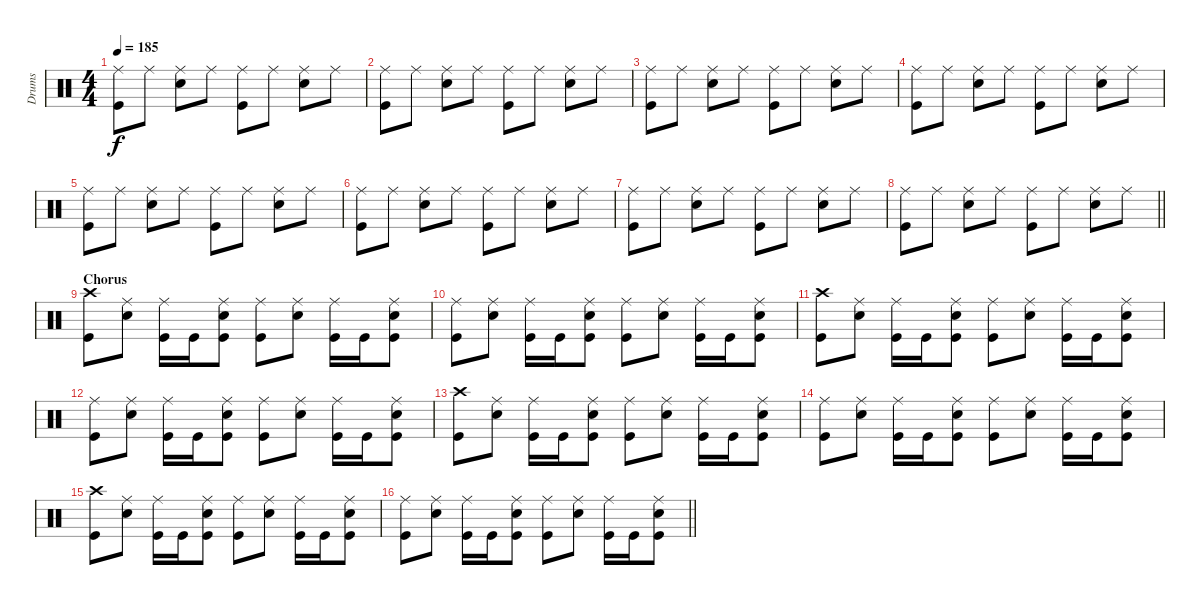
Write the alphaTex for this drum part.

\track ("Drums" "Drums") {instrument percussion}
\staff {score}
\articulation defaults
\ts (4 4)
\tempo 185
\clef neutral
\ks c
("Kick (hit)" "Ride (middle)").8{dy f} "Ride (middle)".8 ("Ride (middle)" "Snare (hit) 2").8 "Ride (middle)".8 ("Ride (middle)" "Kick (hit)").8 "Ride (middle)".8 ("Ride (middle)" "Snare (hit) 2").8 "Ride (middle)".8 |
("Ride (middle)" "Kick (hit)").8 "Ride (middle)".8 ("Ride (middle)" "Snare (hit) 2").8 "Ride (middle)".8 ("Ride (middle)" "Kick (hit)").8 "Ride (middle)".8 ("Ride (middle)" "Snare (hit) 2").8 "Ride (middle)".8 |
("Kick (hit)" "Ride (middle)").8 "Ride (middle)".8 ("Ride (middle)" "Snare (hit) 2").8 "Ride (middle)".8 ("Ride (middle)" "Kick (hit)").8 "Ride (middle)".8 ("Ride (middle)" "Snare (hit) 2").8 "Ride (middle)".8 |
("Ride (middle)" "Kick (hit)").8 "Ride (middle)".8 ("Ride (middle)" "Snare (hit) 2").8 "Ride (middle)".8 ("Ride (middle)" "Kick (hit)").8 "Ride (middle)".8 ("Ride (middle)" "Snare (hit) 2").8 "Ride (middle)".8 |
("Kick (hit)" "Ride (middle)").8 "Ride (middle)".8 ("Ride (middle)" "Snare (hit) 2").8 "Ride (middle)".8 ("Ride (middle)" "Kick (hit)").8 "Ride (middle)".8 ("Ride (middle)" "Snare (hit) 2").8 "Ride (middle)".8 |
("Ride (middle)" "Kick (hit)").8 "Ride (middle)".8 ("Ride (middle)" "Snare (hit) 2").8 "Ride (middle)".8 ("Ride (middle)" "Kick (hit)").8 "Ride (middle)".8 ("Ride (middle)" "Snare (hit) 2").8 "Ride (middle)".8 |
("Kick (hit)" "Ride (middle)").8 "Ride (middle)".8 ("Ride (middle)" "Snare (hit) 2").8 "Ride (middle)".8 ("Ride (middle)" "Kick (hit)").8 "Ride (middle)".8 ("Ride (middle)" "Snare (hit) 2").8 "Ride (middle)".8 |
\barLineRight lightlight
("Ride (middle)" "Kick (hit)").8 "Ride (middle)".8 ("Ride (middle)" "Snare (hit) 2").8 "Ride (middle)".8 ("Ride (middle)" "Kick (hit)").8 "Ride (middle)".8 ("Ride (middle)" "Snare (hit) 2").8 "Ride (middle)".8 |
\section ("" "Chorus")
("Kick (hit)" "Crash high (hit)").8 ("Snare (hit) 2" "Ride (middle)").8 ("Kick (hit)" "Ride (middle)").16 "Kick (hit)".16 ("Kick (hit)" "Ride (middle)" "Snare (hit) 2").8 ("Kick (hit)" "Ride (middle)").8 ("Snare (hit) 2" "Ride (middle)").8 ("Kick (hit)" "Ride (middle)").16 "Kick (hit)".16 ("Kick (hit)" "Ride (middle)" "Snare (hit) 2").8 |
("Kick (hit)" "Ride (middle)").8 ("Snare (hit) 2" "Ride (middle)").8 ("Kick (hit)" "Ride (middle)").16 "Kick (hit)".16 ("Kick (hit)" "Ride (middle)" "Snare (hit) 2").8 ("Kick (hit)" "Ride (middle)").8 ("Snare (hit) 2" "Ride (middle)").8 ("Kick (hit)" "Ride (middle)").16 "Kick (hit)".16 ("Kick (hit)" "Ride (middle)" "Snare (hit) 2").8 |
("Kick (hit)" "Crash high (hit)").8 ("Snare (hit) 2" "Ride (middle)").8 ("Kick (hit)" "Ride (middle)").16 "Kick (hit)".16 ("Kick (hit)" "Ride (middle)" "Snare (hit) 2").8 ("Kick (hit)" "Ride (middle)").8 ("Snare (hit) 2" "Ride (middle)").8 ("Kick (hit)" "Ride (middle)").16 "Kick (hit)".16 ("Kick (hit)" "Ride (middle)" "Snare (hit) 2").8 |
("Kick (hit)" "Ride (middle)").8 ("Snare (hit) 2" "Ride (middle)").8 ("Kick (hit)" "Ride (middle)").16 "Kick (hit)".16 ("Kick (hit)" "Ride (middle)" "Snare (hit) 2").8 ("Kick (hit)" "Ride (middle)").8 ("Snare (hit) 2" "Ride (middle)").8 ("Kick (hit)" "Ride (middle)").16 "Kick (hit)".16 ("Kick (hit)" "Ride (middle)" "Snare (hit) 2").8 |
("Kick (hit)" "Crash high (hit)").8 ("Snare (hit) 2" "Ride (middle)").8 ("Kick (hit)" "Ride (middle)").16 "Kick (hit)".16 ("Kick (hit)" "Ride (middle)" "Snare (hit) 2").8 ("Kick (hit)" "Ride (middle)").8 ("Snare (hit) 2" "Ride (middle)").8 ("Kick (hit)" "Ride (middle)").16 "Kick (hit)".16 ("Kick (hit)" "Ride (middle)" "Snare (hit) 2").8 |
("Kick (hit)" "Ride (middle)").8 ("Snare (hit) 2" "Ride (middle)").8 ("Kick (hit)" "Ride (middle)").16 "Kick (hit)".16 ("Kick (hit)" "Ride (middle)" "Snare (hit) 2").8 ("Kick (hit)" "Ride (middle)").8 ("Snare (hit) 2" "Ride (middle)").8 ("Kick (hit)" "Ride (middle)").16 "Kick (hit)".16 ("Kick (hit)" "Ride (middle)" "Snare (hit) 2").8 |
("Kick (hit)" "Crash high (hit)").8 ("Snare (hit) 2" "Ride (middle)").8 ("Kick (hit)" "Ride (middle)").16 "Kick (hit)".16 ("Kick (hit)" "Ride (middle)" "Snare (hit) 2").8 ("Kick (hit)" "Ride (middle)").8 ("Snare (hit) 2" "Ride (middle)").8 ("Kick (hit)" "Ride (middle)").16 "Kick (hit)".16 ("Kick (hit)" "Ride (middle)" "Snare (hit) 2").8 |
\barLineRight lightlight
("Kick (hit)" "Ride (middle)").8 ("Snare (hit) 2" "Ride (middle)").8 ("Kick (hit)" "Ride (middle)").16 "Kick (hit)".16 ("Kick (hit)" "Ride (middle)" "Snare (hit) 2").8 ("Kick (hit)" "Ride (middle)").8 ("Snare (hit) 2" "Ride (middle)").8 ("Kick (hit)" "Ride (middle)").16 "Kick (hit)".16 ("Kick (hit)" "Ride (middle)" "Snare (hit) 2").8
